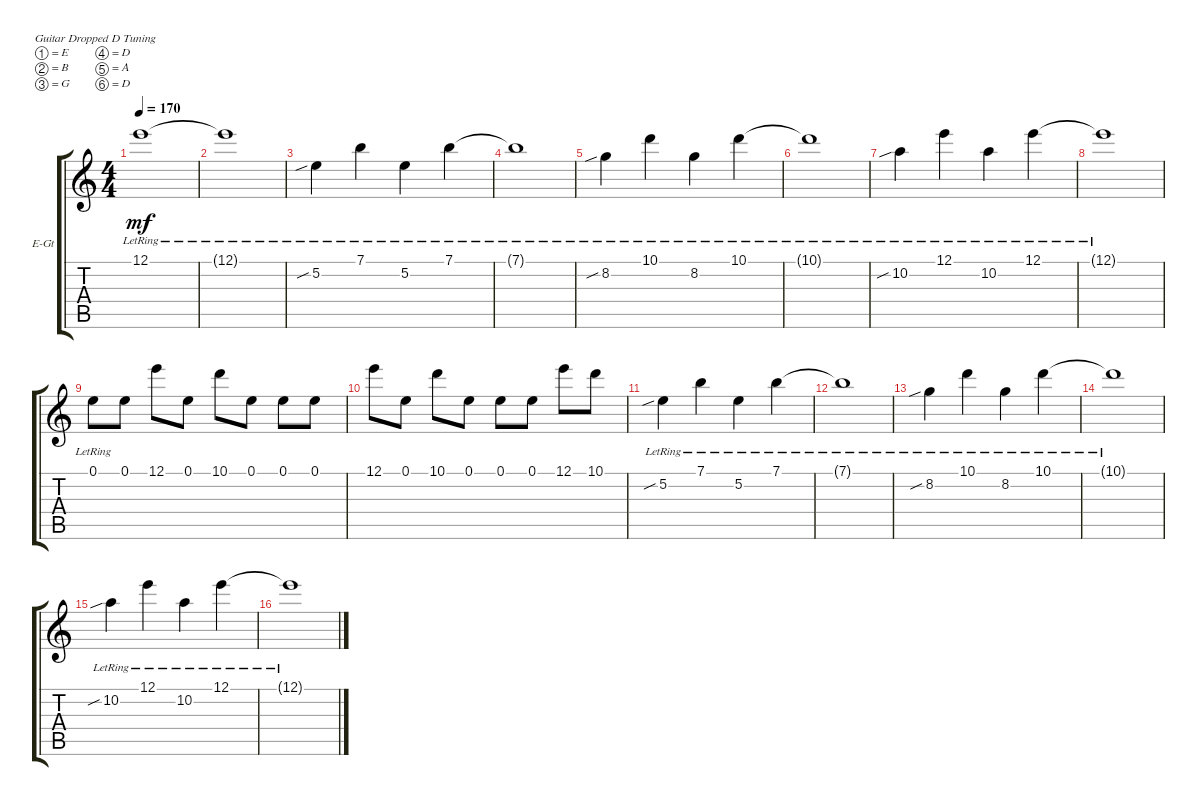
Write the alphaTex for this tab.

\defaultSystemsLayout 4
\bracketExtendMode groupsimilarinstruments
\firstSystemTrackNameOrientation horizontal
\otherSystemsTrackNameOrientation horizontal
\track ("Electric Guitar" "E-Gt") {instrument distortionguitar}
\staff {score tabs}
\tuning (E4 B3 G3 D3 A2 D2)
\ts (4 4)
\tempo 170
\clef g2
\ks c
12.1{lr t}.1{dy mf} |
12.1{lr t}.1 |
5.2{sib lr}.4 7.1{lr}.4 5.2{lr}.4 7.1{lr}.4 |
7.1{lr t}.1 |
8.2{sib lr}.4 10.1{lr}.4 8.2{lr}.4 10.1{lr}.4 |
10.1{lr t}.1 |
10.2{sib lr}.4 12.1{lr}.4 10.2{lr}.4 12.1{lr}.4 |
12.1{lr t}.1 |
0.1{lr}.8 0.1.8 12.1.8 0.1.8 10.1.8 0.1.8 0.1.8 0.1.8 |
12.1.8 0.1.8 10.1.8 0.1.8 0.1.8 0.1.8 12.1.8 10.1.8 |
5.2{sib lr}.4 7.1{lr}.4 5.2{lr}.4 7.1{lr}.4 |
7.1{lr t}.1 |
8.2{sib lr}.4 10.1{lr}.4 8.2{lr}.4 10.1{lr}.4 |
10.1{lr t}.1 |
10.2{sib lr}.4 12.1{lr}.4 10.2{lr}.4 12.1{lr}.4 |
12.1{lr t}.1
